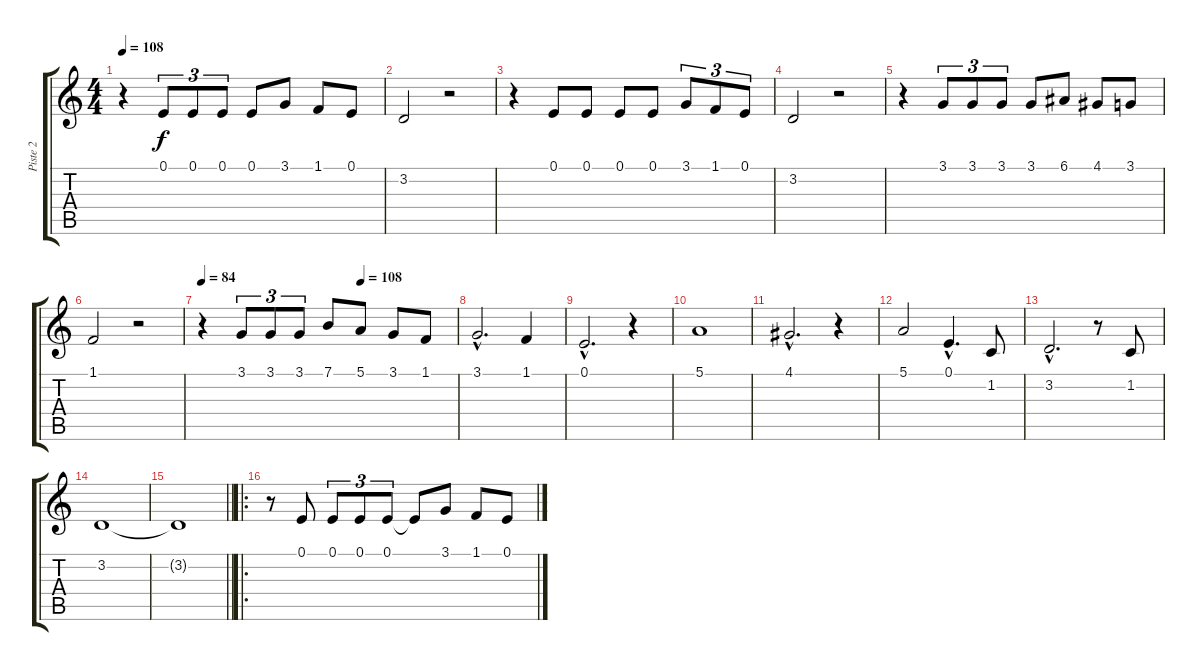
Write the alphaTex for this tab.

\track ("Piste 2" "Piste 2") {instrument recorder}
\staff {score tabs}
\tuning (E4 B3 G3 D3 A2 E2) {hide}
\ts (4 4)
\tempo 108
\tempo 88
\tempo 108
\clef g2
\ks c
r.4{dy f instrument recorder} 0.1.8{tu (3 2)} 0.1.8{tu (3 2)} 0.1.8{tu (3 2)} 0.1.8 3.1.8 1.1.8 0.1.8 |
3.2.2 r.2 |
r.4 0.1.8 0.1.8 0.1.8 0.1.8 3.1.8{tu (3 2)} 1.1.8{tu (3 2)} 0.1.8{tu (3 2)} |
3.2.2 r.2 |
r.4 3.1.8{tu (3 2)} 3.1.8{tu (3 2)} 3.1.8{tu (3 2)} 3.1.8 6.1.8 4.1.8 3.1.8 |
1.1.2 r.2 |
\tempo 84
\tempo (108 0.625)
r.4 3.1.8{tu (3 2)} 3.1.8{tu (3 2)} 3.1.8{tu (3 2)} 7.1.8 5.1.8 3.1.8 1.1.8 |
3.1{hac}.2{d} 1.1.4 |
0.1{hac}.2{d} r.4 |
5.1.1 |
4.1{hac}.2{d} r.4 |
5.1.2 0.1{hac}.4{d} 1.2.8 |
3.2{hac}.2{d} r.8 1.2.8 |
3.2.1 |
\barLineRight lightlight
3.2{t}.1{volume 8} |
\ro
r.8{volume 16} 0.1.8 0.1.8{tu (3 2)} 0.1.8{tu (3 2)} 0.1.8{tu (3 2)} 0.1{t}.8 3.1.8 1.1.8 0.1.8
